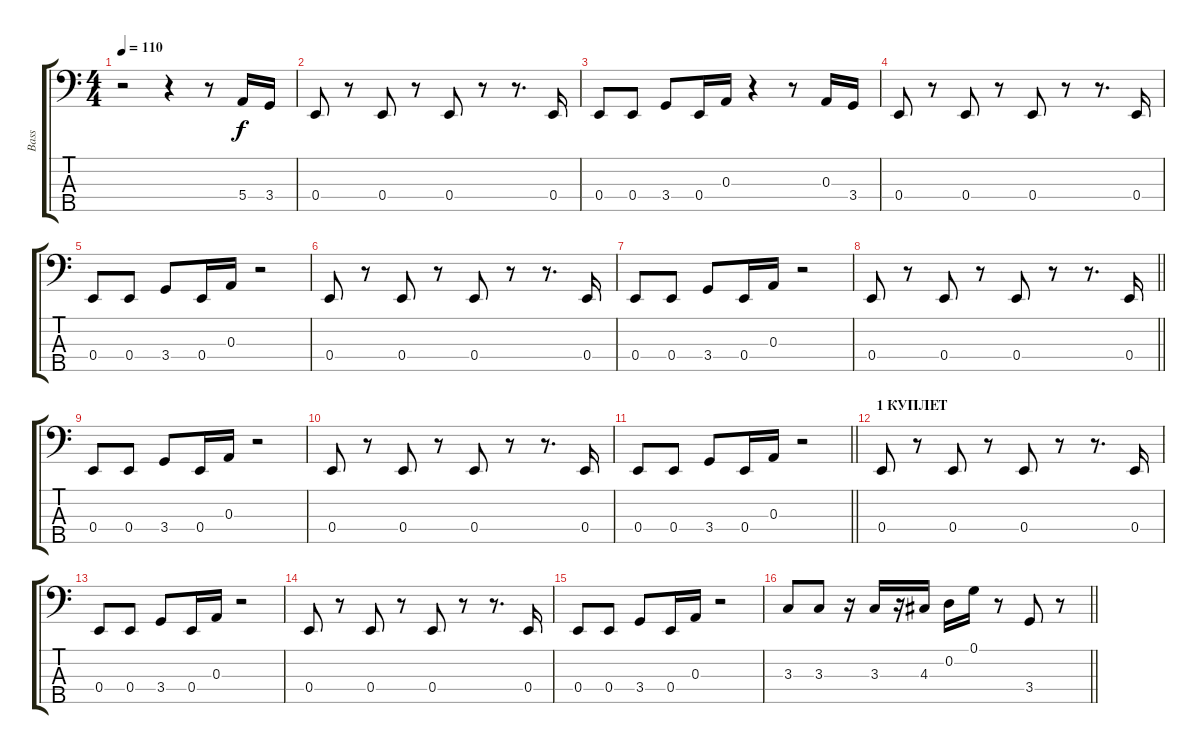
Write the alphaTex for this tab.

\track ("Bass" "Bass") {instrument electricbassfinger}
\staff {score tabs}
\tuning (G2 D2 A1 E1 B0) {hide}
\ts (4 4)
\tempo 110
\clef f4
\ks c
r.2{dy f instrument electricbassfinger} r.4 r.8 5.4.16 3.4.16 |
0.4.8 r.8 0.4.8 r.8 0.4.8 r.8 r.8{d} 0.4.16 |
0.4.8 0.4.8 3.4.8 0.4.16 0.3.16 r.4 r.8 0.3.16 3.4.16 |
0.4.8 r.8 0.4.8 r.8 0.4.8 r.8 r.8{d} 0.4.16 |
0.4.8 0.4.8 3.4.8 0.4.16 0.3.16 r.2 |
0.4.8 r.8 0.4.8 r.8 0.4.8 r.8 r.8{d} 0.4.16 |
0.4.8 0.4.8 3.4.8 0.4.16 0.3.16 r.2 |
\barLineRight lightlight
0.4.8 r.8 0.4.8 r.8 0.4.8 r.8 r.8{d} 0.4.16 |
0.4.8 0.4.8 3.4.8 0.4.16 0.3.16 r.2 |
0.4.8 r.8 0.4.8 r.8 0.4.8 r.8 r.8{d} 0.4.16 |
\barLineRight lightlight
0.4.8 0.4.8 3.4.8 0.4.16 0.3.16 r.2 |
\section ("" "1 КУПЛЕТ")
0.4.8 r.8 0.4.8 r.8 0.4.8 r.8 r.8{d} 0.4.16 |
0.4.8 0.4.8 3.4.8 0.4.16 0.3.16 r.2 |
0.4.8 r.8 0.4.8 r.8 0.4.8 r.8 r.8{d} 0.4.16 |
0.4.8 0.4.8 3.4.8 0.4.16 0.3.16 r.2 |
\barLineRight lightlight
3.3.8 3.3.8 r.16 3.3.16 r.16 4.3.16 0.2.16 0.1.16 r.8 3.4.8 r.8
